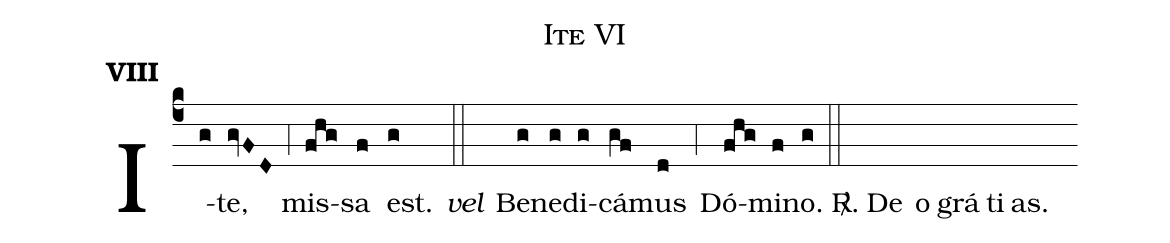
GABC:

name:Ite VI;
mode:VIII;
office-part:Kyriale;
%%
(c4) I(g)te,(gvFD) (,4) mis(fhg)sa(f) est.(g) <i>vel</i>(::) Be(g)ne(g)di(g)cá(gf)mus(d) (,4) Dó(fhg)mi(f)no.(g) (::)
<sp>R/</sp>.() De()o() grá()ti()as.() ()
